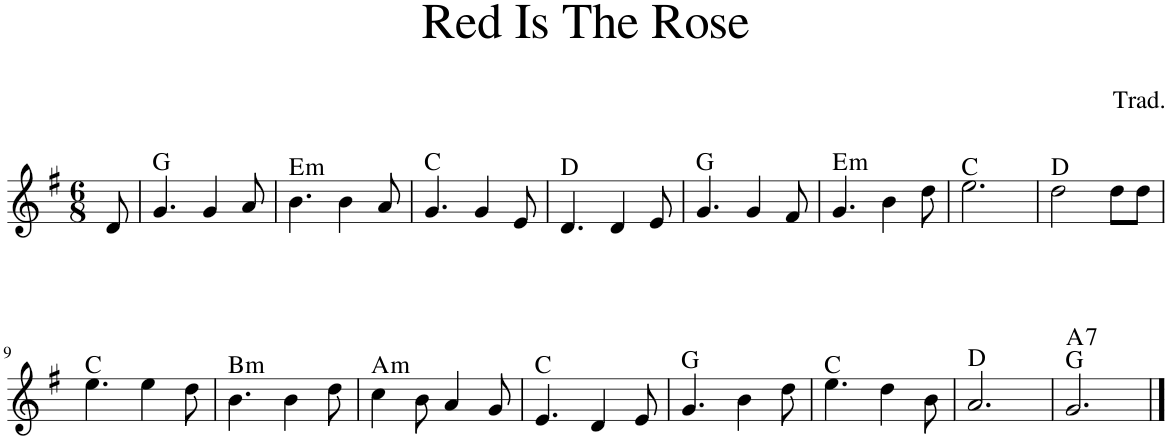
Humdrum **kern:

**kern	**harte
*part1	*part1
*staff1	*
*I"Piano	*
*I'Pno	*
*clefG2	*
*k[f#]	*
*M6/8	*
=	=
8d/	.
=1	=1
4.g/	G:maj
4g/	.
8a/	.
=2	=2
!	!LO:H:kt=m
4.b\	E:min
4b\	.
8a/	.
=3	=3
4.g/	C:maj
4g/	.
8e/	.
=4	=4
4.d/	D:maj
4d/	.
8e/	.
=5	=5
4.g/	G:maj
4g/	.
8f#/	.
=6	=6
!	!LO:H:kt=m
4.g/	E:min
4b\	.
8dd\	.
=7	=7
2.ee\	C:maj
=8	=8
2dd\	D:maj
8dd\L	.
8dd\J	.
!!LO:LB:g=z
=9	=9
4.ee\	C:maj
4ee\	.
8dd\	.
=10	=10
!	!LO:H:kt=m
4.b\	B:min
4b\	.
8dd\	.
=11	=11
!	!LO:H:kt=m
4cc\	A:min
8b\	.
4a/	.
8g/	.
=12	=12
4.e/	C:maj
4d/	.
8e/	.
=13	=13
4.g/	G:maj
4b\	.
8dd\	.
=14	=14
4.ee\	C:maj
4dd\	.
8b\	.
=15	=15
2.a/	D:maj
=16	=16
!	!LO:H:n=2:kt=7
2.g/	G:maj A:7
==	==
*-	*-
